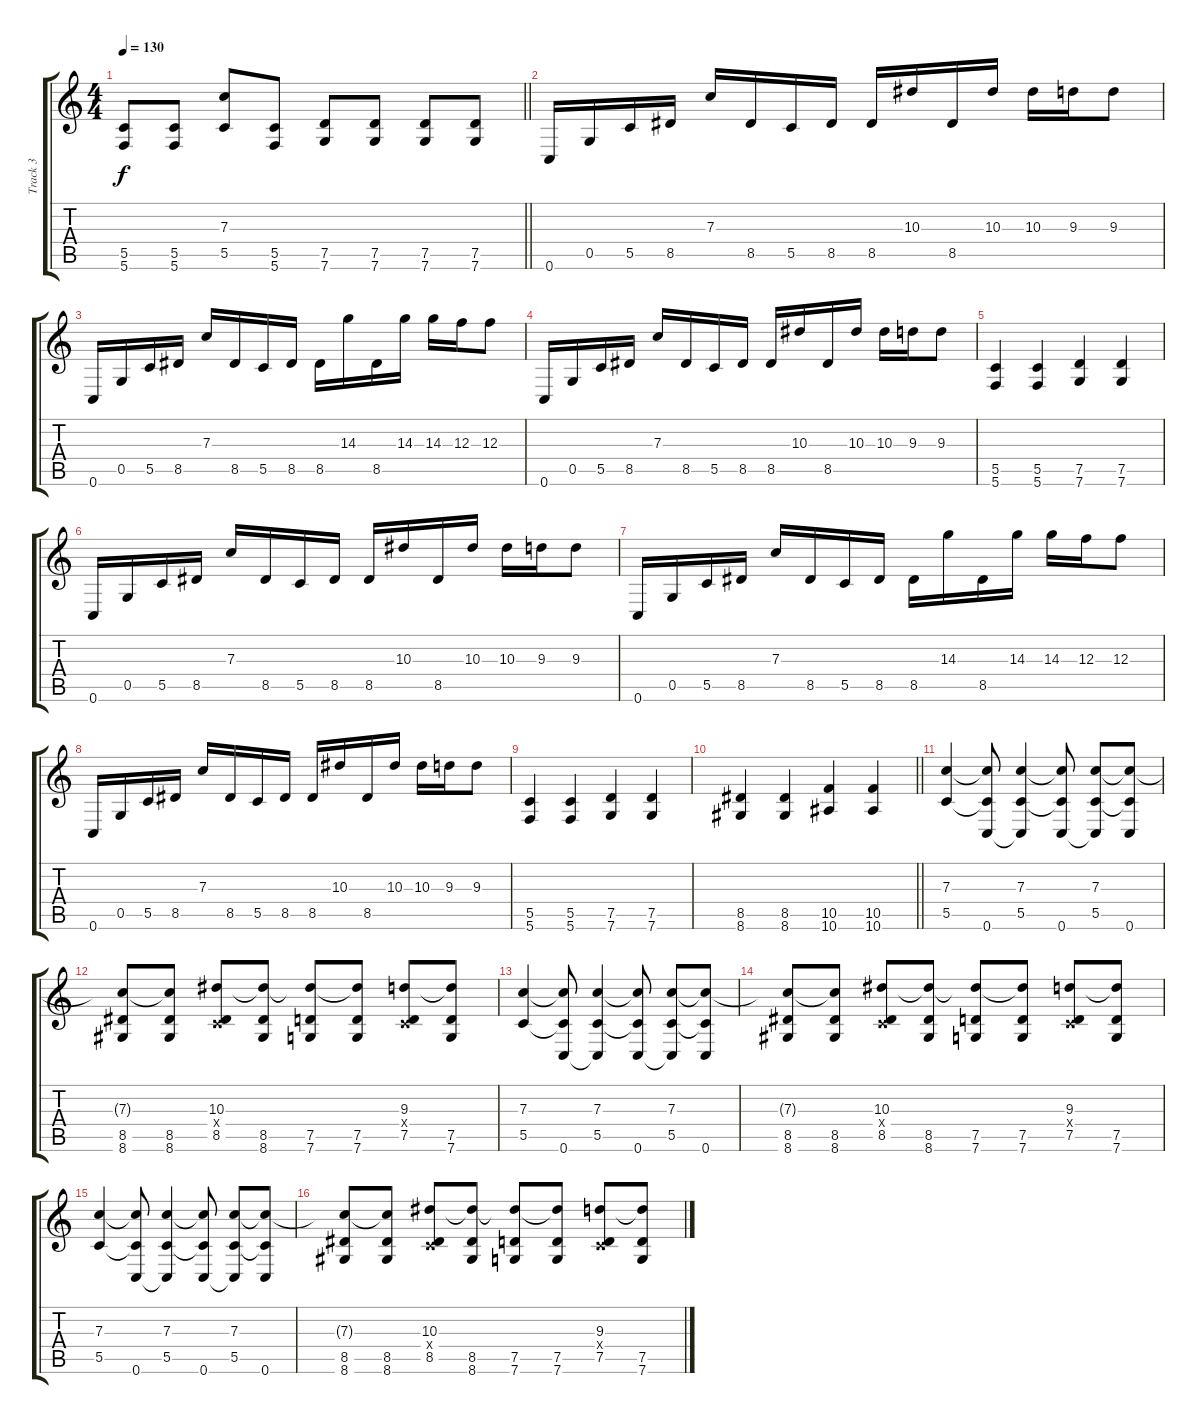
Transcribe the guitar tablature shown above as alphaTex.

\track ("Track 3" "Track 3") {instrument distortionguitar}
\staff {score tabs}
\tuning (D4 A3 F3 C3 G2 C2) {hide}
\ts (4 4)
\tempo 130
\clef g2
\barLineRight lightlight
\ks c
(5.5 5.6).8{dy f} (5.5 5.6).8 (7.3 5.5).8 (5.5 5.6).8 (7.5 7.6).8 (7.5 7.6).8 (7.5 7.6).8 (7.5 7.6).8 |
\section ("" "")
0.6.16 0.5.16 5.5.16 8.5.16 7.3.16 8.5.16 5.5.16 8.5.16 8.5.16 10.3.16 8.5.16 10.3.16 10.3.16 9.3.16 9.3.8 |
0.6.16 0.5.16 5.5.16 8.5.16 7.3.16 8.5.16 5.5.16 8.5.16 8.5.16 14.3.16 8.5.16 14.3.16 14.3.16 12.3.16 12.3.8 |
0.6.16 0.5.16 5.5.16 8.5.16 7.3.16 8.5.16 5.5.16 8.5.16 8.5.16 10.3.16 8.5.16 10.3.16 10.3.16 9.3.16 9.3.8 |
(5.5 5.6).4 (5.5 5.6).4 (7.5 7.6).4 (7.5 7.6).4 |
0.6.16 0.5.16 5.5.16 8.5.16 7.3.16 8.5.16 5.5.16 8.5.16 8.5.16 10.3.16 8.5.16 10.3.16 10.3.16 9.3.16 9.3.8 |
0.6.16 0.5.16 5.5.16 8.5.16 7.3.16 8.5.16 5.5.16 8.5.16 8.5.16 14.3.16 8.5.16 14.3.16 14.3.16 12.3.16 12.3.8 |
0.6.16 0.5.16 5.5.16 8.5.16 7.3.16 8.5.16 5.5.16 8.5.16 8.5.16 10.3.16 8.5.16 10.3.16 10.3.16 9.3.16 9.3.8 |
(5.5 5.6).4 (5.5 5.6).4 (7.5 7.6).4 (7.5 7.6).4 |
\barLineRight lightlight
(8.5 8.6).4 (8.5 8.6).4 (10.5 10.6).4 (10.5 10.6).4 |
\section ("" "")
(7.3 5.5).4 (7.3{t} 5.5{t} 0.6).8 (7.3 5.5 0.6{t}).4 (7.3{t} 5.5{t} 0.6).8 (7.3 5.5 0.6{t}).8 (7.3{t} 5.5{t} 0.6).8 |
(7.3{t} 8.5 8.6).8 (7.3{t} 8.5 8.6).8 (10.3 0.4{x} 8.5).8 (10.3{t} 8.5 8.6).8 (10.3{t} 7.5 7.6).8 (10.3{t} 7.5 7.6).8 (9.3 0.4{x} 7.5).8 (9.3{t} 7.5 7.6).8 |
(7.3 5.5).4 (7.3{t} 5.5{t} 0.6).8 (7.3 5.5 0.6{t}).4 (7.3{t} 5.5{t} 0.6).8 (7.3 5.5 0.6{t}).8 (7.3{t} 5.5{t} 0.6).8 |
(7.3{t} 8.5 8.6).8 (7.3{t} 8.5 8.6).8 (10.3 0.4{x} 8.5).8 (10.3{t} 8.5 8.6).8 (10.3{t} 7.5 7.6).8 (10.3{t} 7.5 7.6).8 (9.3 0.4{x} 7.5).8 (9.3{t} 7.5 7.6).8 |
(7.3 5.5).4 (7.3{t} 5.5{t} 0.6).8 (7.3 5.5 0.6{t}).4 (7.3{t} 5.5{t} 0.6).8 (7.3 5.5 0.6{t}).8 (7.3{t} 5.5{t} 0.6).8 |
(7.3{t} 8.5 8.6).8 (7.3{t} 8.5 8.6).8 (10.3 0.4{x} 8.5).8 (10.3{t} 8.5 8.6).8 (10.3{t} 7.5 7.6).8 (10.3{t} 7.5 7.6).8 (9.3 0.4{x} 7.5).8 (9.3{t} 7.5 7.6).8
